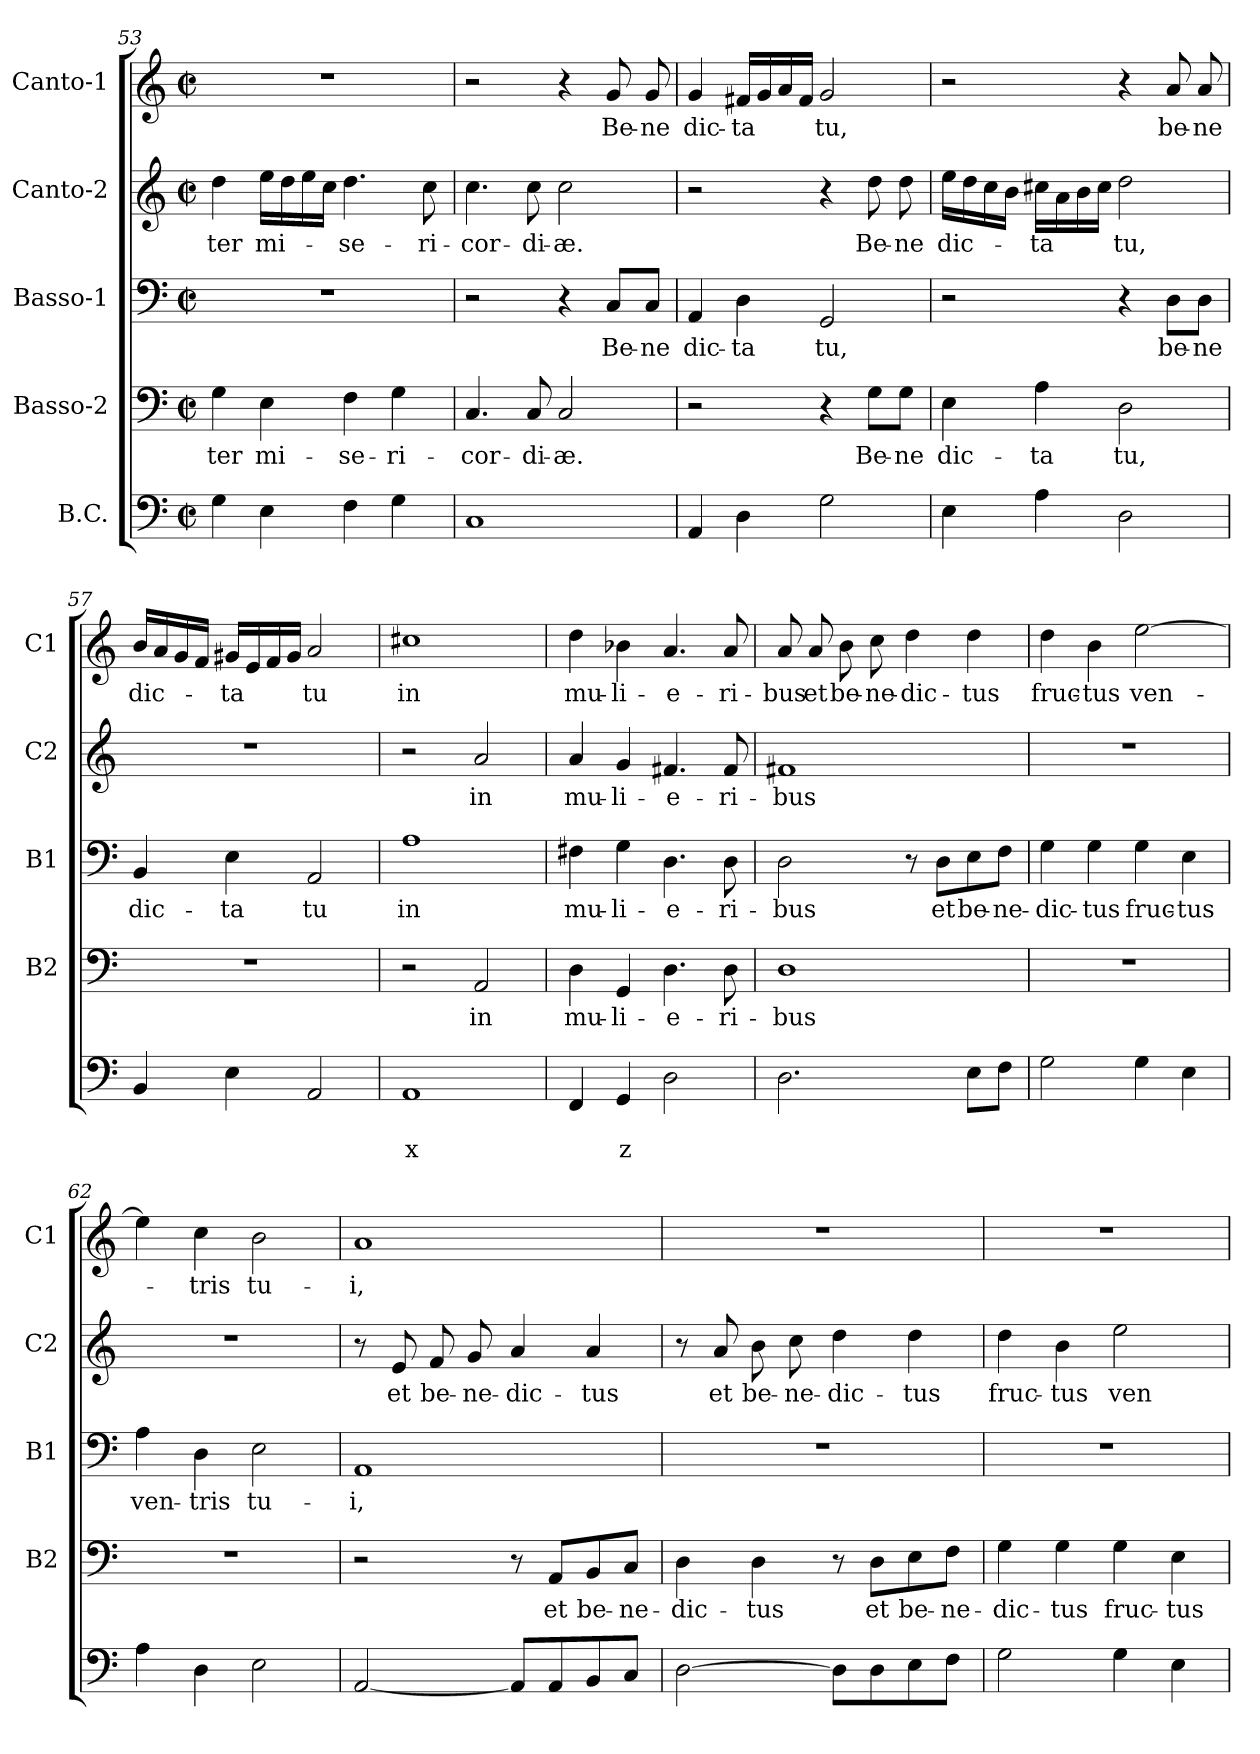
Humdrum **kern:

**kern	**text	**text	**kern	**text	**kern	**text	**kern	**text	**kern	**text
*part5	*part5	*part5	*part4	*part4	*part3	*part3	*part2	*part2	*part1	*part1
*staff5	*staff5	*staff5	*staff4	*staff4	*staff3	*staff3	*staff2	*staff2	*staff1	*staff1
*I"B.C.	*	*	*I"Basso-2	*	*I"Basso-1	*	*I"Canto-2	*	*I"Canto-1	*
*	*	*	*I'B2	*	*I'B1	*	*I'C2	*	*I'C1	*
*clefF4	*	*	*clefF4	*	*clefF4	*	*clefG2	*	*clefG2	*
*k[]	*	*	*k[]	*	*k[]	*	*k[]	*	*k[]	*
*C:	*	*	*C:	*	*C:	*	*C:	*	*C:	*
*M2/2	*	*	*M2/2	*	*M2/2	*	*M2/2	*	*M2/2	*
*met(c|)	*	*	*met(c|)	*	*met(c|)	*	*met(c|)	*	*met(c|)	*
=53	=53	=53	=53	=53	=53	=53	=53	=53	=53	=53
!	!	!	!	!LO:LY:b	!	!	!	!LO:LY:b	!	!
4G\	.	.	4G\	-ter	1r	.	4dd\	-ter	1r	.
!	!	!	!	!LO:LY:b	!	!	!	!LO:LY:b	!	!
4E\	.	.	4E\	mi-	.	.	16ee\LL	mi-	.	.
.	.	.	.	.	.	.	16dd\	.	.	.
.	.	.	.	.	.	.	16ee\	.	.	.
.	.	.	.	.	.	.	16cc\JJ	.	.	.
!	!	!	!	!LO:LY:b	!	!	!	!LO:LY:b	!	!
4F\	.	.	4F\	-se-	.	.	4.dd\	-se-	.	.
!	!	!	!	!LO:LY:b	!	!	!	!	!	!
4G\	.	.	4G\	-ri-	.	.	.	.	.	.
!	!	!	!	!	!	!	!	!LO:LY:b	!	!
.	.	.	.	.	.	.	8cc\	-ri-	.	.
=54	=54	=54	=54	=54	=54	=54	=54	=54	=54	=54
!	!	!	!	!LO:LY:b	!	!	!	!LO:LY:b	!	!
1C	.	.	4.C/	-cor-	2r	.	4.cc\	-cor-	2r	.
!	!	!	!	!LO:LY:b	!	!	!	!LO:LY:b	!	!
.	.	.	8C/	-di-	.	.	8cc\	-di-	.	.
!	!	!	!	!LO:LY:b	!	!	!	!LO:LY:b	!	!
.	.	.	2C/	-æ.	4r	.	2cc\	-æ.	4r	.
!	!	!	!	!	!	!LO:LY:b	!	!	!	!LO:LY:b
.	.	.	.	.	8C/L	Be-	.	.	8g/	Be-
!	!	!	!	!	!	!LO:LY:b	!	!	!	!LO:LY:b
.	.	.	.	.	8C/J	-ne	.	.	8g/	-ne
=55	=55	=55	=55	=55	=55	=55	=55	=55	=55	=55
!	!	!	!	!	!	!LO:LY:b	!	!	!	!LO:LY:b
4AA/	.	.	2r	.	4AA/	dic-	2r	.	4g/	dic-
!	!	!	!	!	!	!LO:LY:b	!	!	!	!LO:LY:b
4D\	.	.	.	.	4D\	-ta	.	.	16f#X/LL	-ta
.	.	.	.	.	.	.	.	.	16g/	.
.	.	.	.	.	.	.	.	.	16a/	.
.	.	.	.	.	.	.	.	.	16f#/JJ	.
!	!	!	!	!	!	!LO:LY:b	!	!	!	!LO:LY:b
2G\	.	.	4r	.	2GG/	tu,	4r	.	2g/	tu,
!	!	!	!	!LO:LY:b	!	!	!	!LO:LY:b	!	!
.	.	.	8G\L	Be-	.	.	8dd\	Be-	.	.
!	!	!	!	!LO:LY:b	!	!	!	!LO:LY:b	!	!
.	.	.	8G\J	-ne	.	.	8dd\	-ne	.	.
!!LO:PB:g=z
=56	=56	=56	=56	=56	=56	=56	=56	=56	=56	=56
!	!	!	!	!LO:LY:b	!	!	!	!LO:LY:b	!	!
4E\	.	.	4E\	dic-	2r	.	16ee\LL	dic-	2r	.
.	.	.	.	.	.	.	16dd\	.	.	.
.	.	.	.	.	.	.	16cc\	.	.	.
.	.	.	.	.	.	.	16b\JJ	.	.	.
!	!	!	!	!LO:LY:b	!	!	!	!LO:LY:b	!	!
4A\	.	.	4A\	-ta	.	.	16cc#X\LL	-ta	.	.
.	.	.	.	.	.	.	16a\	.	.	.
.	.	.	.	.	.	.	16b\	.	.	.
.	.	.	.	.	.	.	16cc#\JJ	.	.	.
!	!	!	!	!LO:LY:b	!	!	!	!LO:LY:b	!	!
2D\	.	.	2D\	tu,	4r	.	2dd\	tu,	4r	.
!	!	!	!	!	!	!LO:LY:b	!	!	!	!LO:LY:b
.	.	.	.	.	8D\L	be-	.	.	8a/	be-
!	!	!	!	!	!	!LO:LY:b	!	!	!	!LO:LY:b
.	.	.	.	.	8D\J	-ne	.	.	8a/	-ne
=57	=57	=57	=57	=57	=57	=57	=57	=57	=57	=57
!	!	!	!	!	!	!LO:LY:b	!	!	!	!LO:LY:b
4BB/	.	.	1r	.	4BB/	dic-	1r	.	16b/LL	dic-
.	.	.	.	.	.	.	.	.	16a/	.
.	.	.	.	.	.	.	.	.	16g/	.
.	.	.	.	.	.	.	.	.	16f/JJ	.
!	!	!	!	!	!	!LO:LY:b	!	!	!	!LO:LY:b
4E\	.	.	.	.	4E\	-ta	.	.	16g#X/LL	-ta
.	.	.	.	.	.	.	.	.	16e/	.
.	.	.	.	.	.	.	.	.	16f/	.
.	.	.	.	.	.	.	.	.	16g#/JJ	.
!	!	!	!	!	!	!LO:LY:b	!	!	!	!LO:LY:b
2AA/	.	.	.	.	2AA/	tu	.	.	2a/	tu
=58	=58	=58	=58	=58	=58	=58	=58	=58	=58	=58
!	!	!LO:LY:b	!	!	!	!LO:LY:b	!	!	!	!LO:LY:b
1AA	.	x	2r	.	1A	in	2r	.	1cc#X	in
!	!	!	!	!LO:LY:b	!	!	!	!LO:LY:b	!	!
.	.	.	2AA/	in	.	.	2a/	in	.	.
=59	=59	=59	=59	=59	=59	=59	=59	=59	=59	=59
!	!	!	!	!LO:LY:b	!	!LO:LY:b	!	!LO:LY:b	!	!LO:LY:b
4FF/	.	.	4D\	mu-	4F#X\	mu-	4a/	mu-	4dd\	mu-
!	!	!LO:LY:b	!	!LO:LY:b	!	!LO:LY:b	!	!LO:LY:b	!	!LO:LY:b
4GG/	.	z	4GG/	-li-	4G\	-li-	4g/	-li-	4b-X\	-li-
!	!	!	!	!LO:LY:b	!	!LO:LY:b	!	!LO:LY:b	!	!LO:LY:b
2D\	.	.	4.D\	-e-	4.D\	-e-	4.f#X/	-e-	4.a/	-e-
!	!	!	!	!LO:LY:b	!	!LO:LY:b	!	!LO:LY:b	!	!LO:LY:b
.	.	.	8D\	-ri-	8D\	-ri-	8f#/	-ri-	8a/	-ri-
=60	=60	=60	=60	=60	=60	=60	=60	=60	=60	=60
!	!	!	!	!LO:LY:b	!	!LO:LY:b	!	!LO:LY:b	!	!LO:LY:b
2.D\	.	.	1D	-bus	2D\	-bus	1f#X	-bus	8a/	-bus
!	!	!	!	!	!	!	!	!	!	!LO:LY:b
.	.	.	.	.	.	.	.	.	8a/	et
!	!	!	!	!	!	!	!	!	!	!LO:LY:b
.	.	.	.	.	.	.	.	.	8b\	be-
!	!	!	!	!	!	!	!	!	!	!LO:LY:b
.	.	.	.	.	.	.	.	.	8cc\	-ne-
!	!	!	!	!	!	!	!	!	!	!LO:LY:b
.	.	.	.	.	8r	.	.	.	4dd\	-dic-
!	!	!	!	!	!	!LO:LY:b	!	!	!	!
.	.	.	.	.	8D\L	et	.	.	.	.
!	!	!	!	!	!	!LO:LY:b	!	!	!	!LO:LY:b
8E\L	.	.	.	.	8E\	be-	.	.	4dd\	-tus
!	!	!	!	!	!	!LO:LY:b	!	!	!	!
8F\J	.	.	.	.	8F\J	-ne-	.	.	.	.
=61	=61	=61	=61	=61	=61	=61	=61	=61	=61	=61
!	!	!	!	!	!	!LO:LY:b	!	!	!	!LO:LY:b
2G\	.	.	1r	.	4G\	-dic-	1r	.	4dd\	fruc-
!	!	!	!	!	!	!LO:LY:b	!	!	!	!LO:LY:b
.	.	.	.	.	4G\	-tus	.	.	4b\	-tus
!	!	!	!	!	!	!LO:LY:b	!	!	!	!LO:LY:b
4G\	.	.	.	.	4G\	fruc-	.	.	[2ee\	ven-
!	!	!	!	!	!	!LO:LY:b	!	!	!	!
4E\	.	.	.	.	4E\	-tus	.	.	.	.
=62	=62	=62	=62	=62	=62	=62	=62	=62	=62	=62
!	!	!	!	!	!	!LO:LY:b	!	!	!	!
4A\	.	.	1r	.	4A\	ven-	1r	.	4ee\]	.
!	!	!	!	!	!	!LO:LY:b	!	!	!	!LO:LY:b
4D\	.	.	.	.	4D\	-tris	.	.	4cc\	-tris
!	!	!	!	!	!	!LO:LY:b	!	!	!	!LO:LY:b
2E\	.	.	.	.	2E\	tu-	.	.	2b\	tu-
!!LO:LB:g=z
=63	=63	=63	=63	=63	=63	=63	=63	=63	=63	=63
!	!	!	!	!	!	!LO:LY:b	!	!	!	!LO:LY:b
[2AA/	.	.	2r	.	1AA	-i,	8r	.	1a	-i,
!	!	!	!	!	!	!	!	!LO:LY:b	!	!
.	.	.	.	.	.	.	8e/	et	.	.
!	!	!	!	!	!	!	!	!LO:LY:b	!	!
.	.	.	.	.	.	.	8f/	be-	.	.
!	!	!	!	!	!	!	!	!LO:LY:b	!	!
.	.	.	.	.	.	.	8g/	-ne-	.	.
!	!	!	!	!	!	!	!	!LO:LY:b	!	!
8AA/L]	.	.	8r	.	.	.	4a/	-dic-	.	.
!	!	!	!	!LO:LY:b	!	!	!	!	!	!
8AA/	.	.	8AA/L	et	.	.	.	.	.	.
!	!	!	!	!LO:LY:b	!	!	!	!LO:LY:b	!	!
8BB/	.	.	8BB/	be-	.	.	4a/	-tus	.	.
!	!	!	!	!LO:LY:b	!	!	!	!	!	!
8C/J	.	.	8C/J	-ne-	.	.	.	.	.	.
=64	=64	=64	=64	=64	=64	=64	=64	=64	=64	=64
!	!	!	!	!LO:LY:b	!	!	!	!	!	!
[2D\	.	.	4D\	-dic-	1r	.	8r	.	1r	.
!	!	!	!	!	!	!	!	!LO:LY:b	!	!
.	.	.	.	.	.	.	8a/	et	.	.
!	!	!	!	!LO:LY:b	!	!	!	!LO:LY:b	!	!
.	.	.	4D\	-tus	.	.	8b\	be-	.	.
!	!	!	!	!	!	!	!	!LO:LY:b	!	!
.	.	.	.	.	.	.	8cc\	-ne-	.	.
!	!	!	!	!	!	!	!	!LO:LY:b	!	!
8D\L]	.	.	8r	.	.	.	4dd\	-dic-	.	.
!	!	!	!	!LO:LY:b	!	!	!	!	!	!
8D\	.	.	8D\L	et	.	.	.	.	.	.
!	!	!	!	!LO:LY:b	!	!	!	!LO:LY:b	!	!
8E\	.	.	8E\	be-	.	.	4dd\	-tus	.	.
!	!	!	!	!LO:LY:b	!	!	!	!	!	!
8F\J	.	.	8F\J	-ne-	.	.	.	.	.	.
=65	=65	=65	=65	=65	=65	=65	=65	=65	=65	=65
!	!	!	!	!LO:LY:b	!	!	!	!LO:LY:b	!	!
2G\	.	.	4G\	-dic-	1r	.	4dd\	fruc-	1r	.
!	!	!	!	!LO:LY:b	!	!	!	!LO:LY:b	!	!
.	.	.	4G\	-tus	.	.	4b\	-tus	.	.
!	!	!	!	!LO:LY:b	!	!	!	!LO:LY:b	!	!
4G\	.	.	4G\	fruc-	.	.	2ee\	ven-	.	.
!	!	!	!	!LO:LY:b	!	!	!	!	!	!
4E\	.	.	4E\	-tus	.	.	.	.	.	.
=	=	=	=	=	=	=	=	=	=	=
*-	*-	*-	*-	*-	*-	*-	*-	*-	*-	*-
